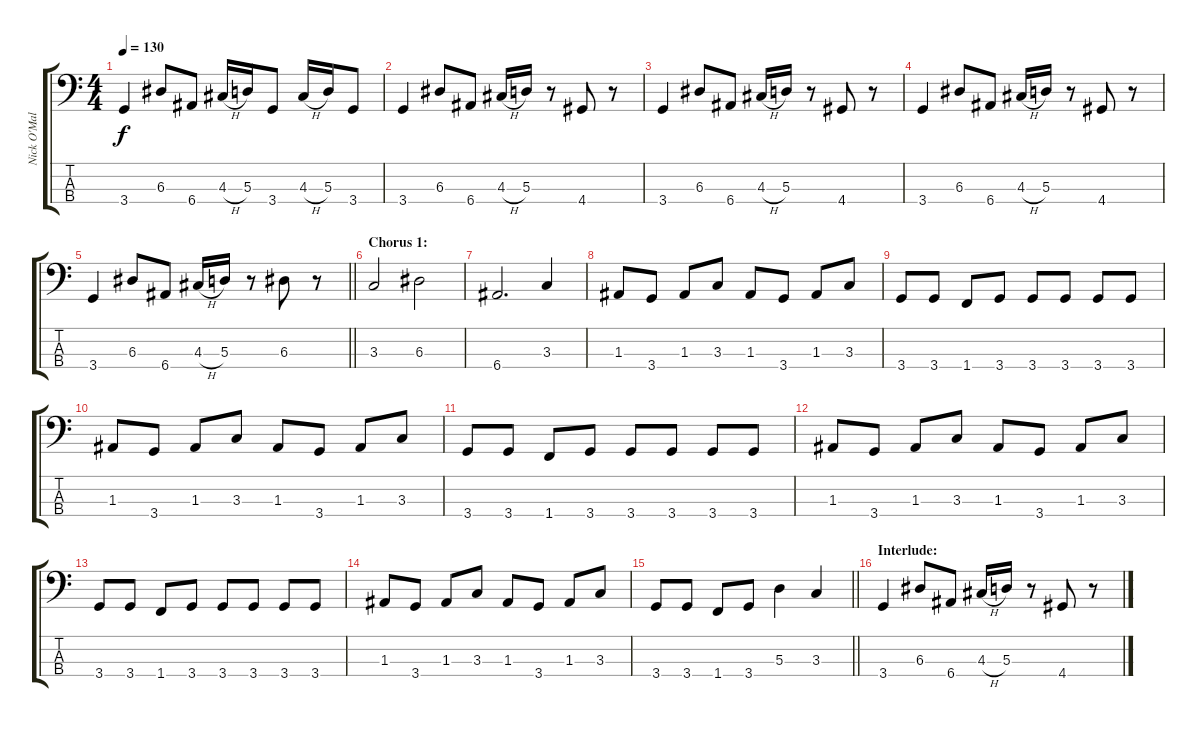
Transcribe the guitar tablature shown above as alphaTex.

\track ("Nick O'Malley (Bass)" "Nick O'Mal") {instrument electricbasspick}
\staff {score tabs}
\tuning (G2 D2 A1 E1) {hide}
\ts (4 4)
\tempo 130
\clef f4
\ks c
3.4.4{dy f} 6.3.8 6.4.8 4.3{h}.16 5.3.16 3.4.8 4.3{h}.16 5.3.16 3.4.8 |
3.4.4 6.3.8 6.4.8 4.3{h}.16 5.3.16 r.8 4.4.8 r.8 |
3.4.4 6.3.8 6.4.8 4.3{h}.16 5.3.16 r.8 4.4.8 r.8 |
3.4.4 6.3.8 6.4.8 4.3{h}.16 5.3.16 r.8 4.4.8 r.8 |
\barLineRight lightlight
3.4.4 6.3.8 6.4.8 4.3{h}.16 5.3.16 r.8 6.3.8 r.8 |
\section ("" "Chorus 1:")
3.3.2 6.3.2 |
6.4.2{d} 3.3.4 |
1.3.8 3.4.8 1.3.8 3.3.8 1.3.8 3.4.8 1.3.8 3.3.8 |
3.4.8 3.4.8 1.4.8 3.4.8 3.4.8 3.4.8 3.4.8 3.4.8 |
1.3.8 3.4.8 1.3.8 3.3.8 1.3.8 3.4.8 1.3.8 3.3.8 |
3.4.8 3.4.8 1.4.8 3.4.8 3.4.8 3.4.8 3.4.8 3.4.8 |
1.3.8 3.4.8 1.3.8 3.3.8 1.3.8 3.4.8 1.3.8 3.3.8 |
3.4.8 3.4.8 1.4.8 3.4.8 3.4.8 3.4.8 3.4.8 3.4.8 |
1.3.8 3.4.8 1.3.8 3.3.8 1.3.8 3.4.8 1.3.8 3.3.8 |
\barLineRight lightlight
3.4.8 3.4.8 1.4.8 3.4.8 5.3.4 3.3.4 |
\section ("" "Interlude:")
3.4.4 6.3.8 6.4.8 4.3{h}.16 5.3.16 r.8 4.4.8 r.8
